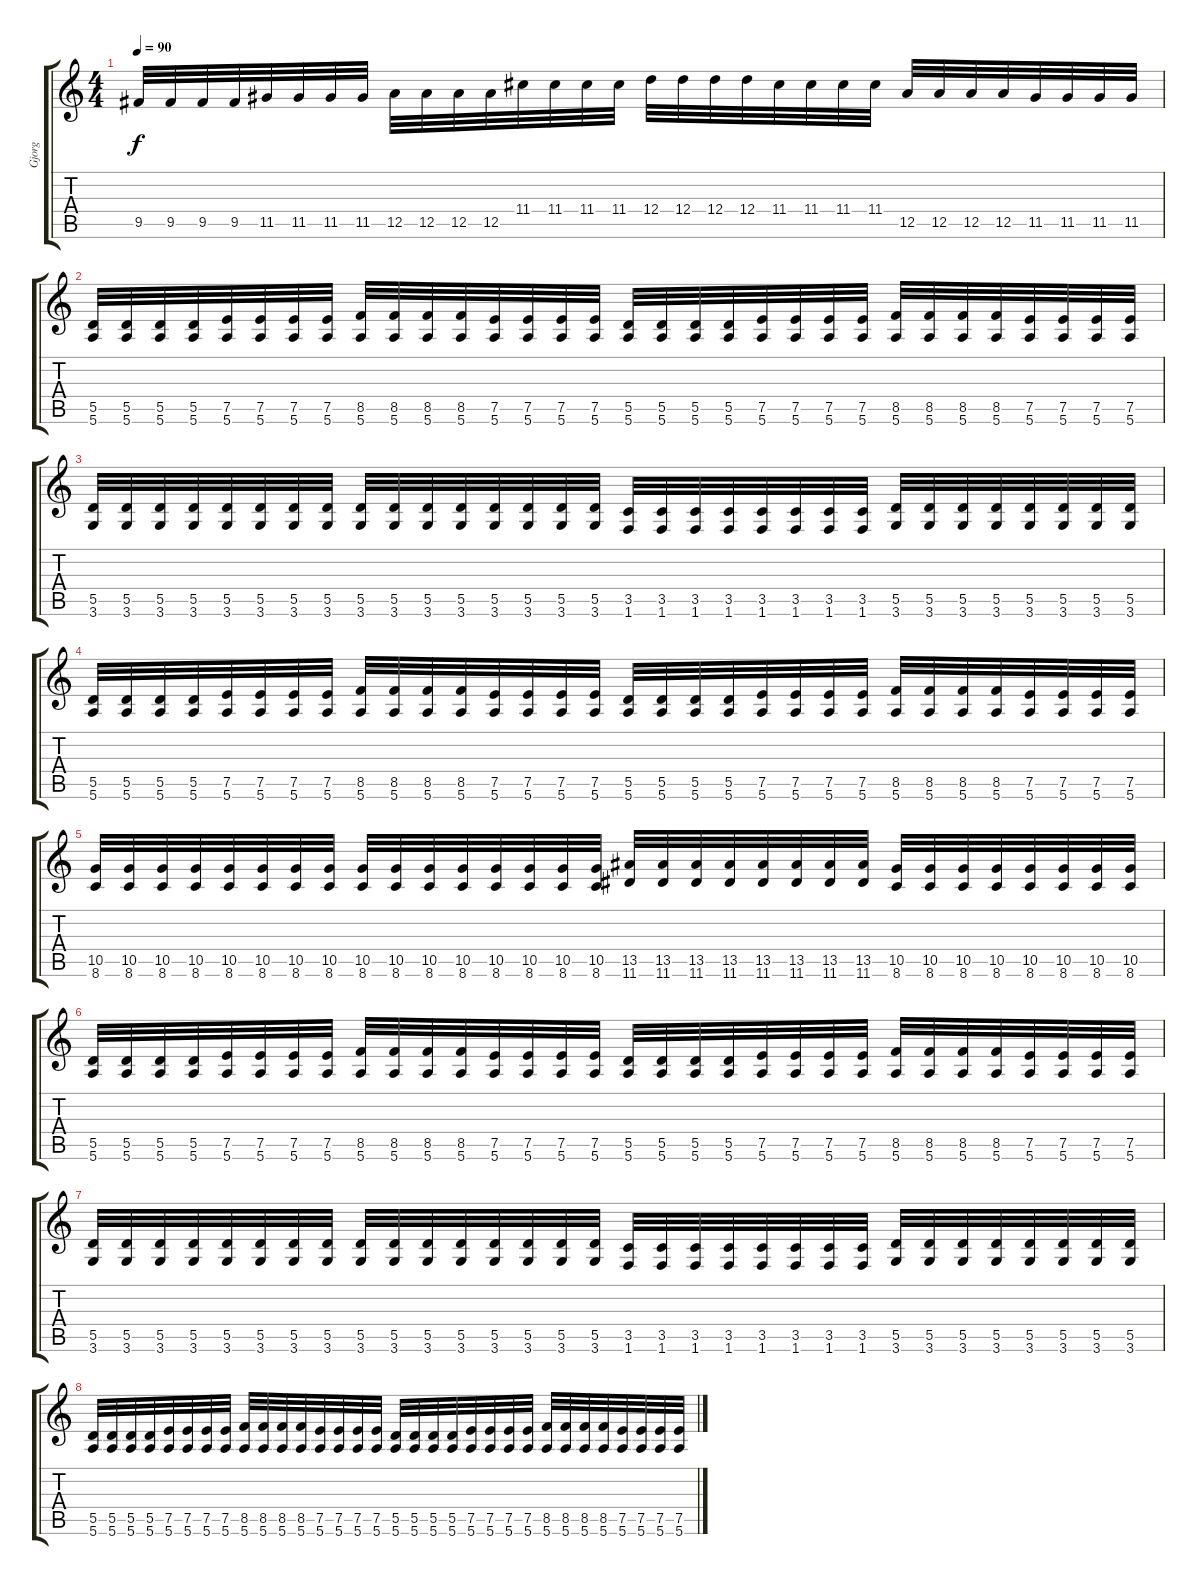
\track ("Gjorg" "Gjorg") {instrument overdrivenguitar}
\staff {score tabs}
\tuning (E4 B3 G3 D3 A2 E2) {hide}
\ts (4 4)
\tempo 90
\clef g2
\ks c
9.5.32{dy f} 9.5.32 9.5.32 9.5.32 11.5.32 11.5.32 11.5.32 11.5.32 12.5.32 12.5.32 12.5.32 12.5.32 11.4.32 11.4.32 11.4.32 11.4.32 12.4.32 12.4.32 12.4.32 12.4.32 11.4.32 11.4.32 11.4.32 11.4.32 12.5.32 12.5.32 12.5.32 12.5.32 11.5.32 11.5.32 11.5.32 11.5.32 |
\section ("" "")
(5.5 5.6).32 (5.5 5.6).32 (5.5 5.6).32 (5.5 5.6).32 (7.5 5.6).32 (7.5 5.6).32 (7.5 5.6).32 (7.5 5.6).32 (8.5 5.6).32 (8.5 5.6).32 (8.5 5.6).32 (8.5 5.6).32 (7.5 5.6).32 (7.5 5.6).32 (7.5 5.6).32 (7.5 5.6).32 (5.5 5.6).32 (5.5 5.6).32 (5.5 5.6).32 (5.5 5.6).32 (7.5 5.6).32 (7.5 5.6).32 (7.5 5.6).32 (7.5 5.6).32 (8.5 5.6).32 (8.5 5.6).32 (8.5 5.6).32 (8.5 5.6).32 (7.5 5.6).32 (7.5 5.6).32 (7.5 5.6).32 (7.5 5.6).32 |
(5.5 3.6).32 (5.5 3.6).32 (5.5 3.6).32 (5.5 3.6).32 (5.5 3.6).32 (5.5 3.6).32 (5.5 3.6).32 (5.5 3.6).32 (5.5 3.6).32 (5.5 3.6).32 (5.5 3.6).32 (5.5 3.6).32 (5.5 3.6).32 (5.5 3.6).32 (5.5 3.6).32 (5.5 3.6).32 (3.5 1.6).32 (3.5 1.6).32 (3.5 1.6).32 (3.5 1.6).32 (3.5 1.6).32 (3.5 1.6).32 (3.5 1.6).32 (3.5 1.6).32 (5.5 3.6).32 (5.5 3.6).32 (5.5 3.6).32 (5.5 3.6).32 (5.5 3.6).32 (5.5 3.6).32 (5.5 3.6).32 (5.5 3.6).32 |
(5.5 5.6).32 (5.5 5.6).32 (5.5 5.6).32 (5.5 5.6).32 (7.5 5.6).32 (7.5 5.6).32 (7.5 5.6).32 (7.5 5.6).32 (8.5 5.6).32 (8.5 5.6).32 (8.5 5.6).32 (8.5 5.6).32 (7.5 5.6).32 (7.5 5.6).32 (7.5 5.6).32 (7.5 5.6).32 (5.5 5.6).32 (5.5 5.6).32 (5.5 5.6).32 (5.5 5.6).32 (7.5 5.6).32 (7.5 5.6).32 (7.5 5.6).32 (7.5 5.6).32 (8.5 5.6).32 (8.5 5.6).32 (8.5 5.6).32 (8.5 5.6).32 (7.5 5.6).32 (7.5 5.6).32 (7.5 5.6).32 (7.5 5.6).32 |
(10.5 8.6).32 (10.5 8.6).32 (10.5 8.6).32 (10.5 8.6).32 (10.5 8.6).32 (10.5 8.6).32 (10.5 8.6).32 (10.5 8.6).32 (10.5 8.6).32 (10.5 8.6).32 (10.5 8.6).32 (10.5 8.6).32 (10.5 8.6).32 (10.5 8.6).32 (10.5 8.6).32 (10.5 8.6).32 (13.5 11.6).32 (13.5 11.6).32 (13.5 11.6).32 (13.5 11.6).32 (13.5 11.6).32 (13.5 11.6).32 (13.5 11.6).32 (13.5 11.6).32 (10.5 8.6).32 (10.5 8.6).32 (10.5 8.6).32 (10.5 8.6).32 (10.5 8.6).32 (10.5 8.6).32 (10.5 8.6).32 (10.5 8.6).32 |
(5.5 5.6).32 (5.5 5.6).32 (5.5 5.6).32 (5.5 5.6).32 (7.5 5.6).32 (7.5 5.6).32 (7.5 5.6).32 (7.5 5.6).32 (8.5 5.6).32 (8.5 5.6).32 (8.5 5.6).32 (8.5 5.6).32 (7.5 5.6).32 (7.5 5.6).32 (7.5 5.6).32 (7.5 5.6).32 (5.5 5.6).32 (5.5 5.6).32 (5.5 5.6).32 (5.5 5.6).32 (7.5 5.6).32 (7.5 5.6).32 (7.5 5.6).32 (7.5 5.6).32 (8.5 5.6).32 (8.5 5.6).32 (8.5 5.6).32 (8.5 5.6).32 (7.5 5.6).32 (7.5 5.6).32 (7.5 5.6).32 (7.5 5.6).32 |
(5.5 3.6).32 (5.5 3.6).32 (5.5 3.6).32 (5.5 3.6).32 (5.5 3.6).32 (5.5 3.6).32 (5.5 3.6).32 (5.5 3.6).32 (5.5 3.6).32 (5.5 3.6).32 (5.5 3.6).32 (5.5 3.6).32 (5.5 3.6).32 (5.5 3.6).32 (5.5 3.6).32 (5.5 3.6).32 (3.5 1.6).32 (3.5 1.6).32 (3.5 1.6).32 (3.5 1.6).32 (3.5 1.6).32 (3.5 1.6).32 (3.5 1.6).32 (3.5 1.6).32 (5.5 3.6).32 (5.5 3.6).32 (5.5 3.6).32 (5.5 3.6).32 (5.5 3.6).32 (5.5 3.6).32 (5.5 3.6).32 (5.5 3.6).32 |
(5.5 5.6).32 (5.5 5.6).32 (5.5 5.6).32 (5.5 5.6).32 (7.5 5.6).32 (7.5 5.6).32 (7.5 5.6).32 (7.5 5.6).32 (8.5 5.6).32 (8.5 5.6).32 (8.5 5.6).32 (8.5 5.6).32 (7.5 5.6).32 (7.5 5.6).32 (7.5 5.6).32 (7.5 5.6).32 (5.5 5.6).32 (5.5 5.6).32 (5.5 5.6).32 (5.5 5.6).32 (7.5 5.6).32 (7.5 5.6).32 (7.5 5.6).32 (7.5 5.6).32 (8.5 5.6).32 (8.5 5.6).32 (8.5 5.6).32 (8.5 5.6).32 (7.5 5.6).32 (7.5 5.6).32 (7.5 5.6).32 (7.5 5.6).32
